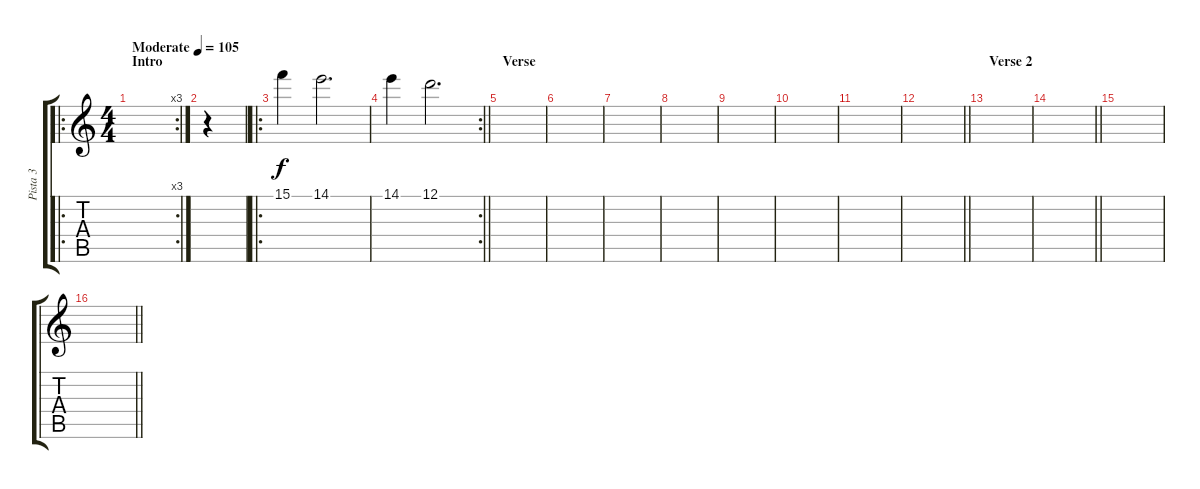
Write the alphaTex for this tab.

\track ("Pista 3" "Pista 3") {instrument distortionguitar}
\staff {score tabs}
\tuning (D4 A3 F3 C3 G2 C2) {hide}
\ro
\rc 3
\ts (4 4)
\section ("" "Intro")
\tempo (105 "Moderate")
\clef g2
\ks c
|
r.4 |
\ro
15.1.4 14.1.2{d} |
\rc 2
\barLineRight lightlight
14.1.4 12.1.2{d} |
\section ("" "Verse")
|
|
|
|
|
|
|
\barLineRight lightlight
|
\section ("" "Verse 2")
|
\barLineRight lightlight
|
|
\barLineRight lightlight
